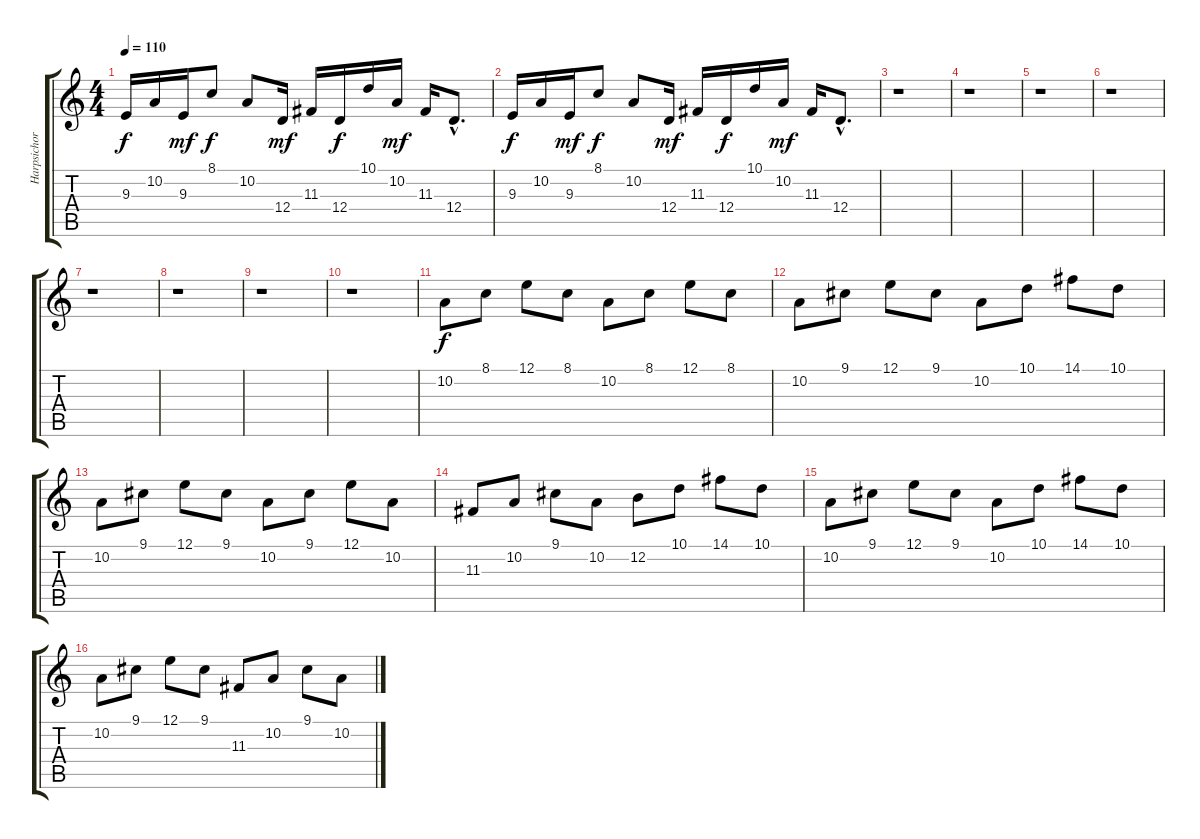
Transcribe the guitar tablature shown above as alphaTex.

\track ("Harpsichord" "Harpsichor") {instrument harpsichord}
\staff {score tabs}
\tuning (E4 B3 G3 D3 A2 E2) {hide}
\ts (4 4)
\tempo 110
\clef g2
\ks c
9.3.16{dy f} 10.2.16 9.3.16{dy mf} 8.1.8{dy f} 10.2.8 12.4.16{dy mf} 11.3.16 12.4.16{dy f} 10.1.16 10.2.16{dy mf} 11.3.16 12.4{hac}.8{d} |
9.3.16{dy f} 10.2.16 9.3.16{dy mf} 8.1.8{dy f} 10.2.8 12.4.16{dy mf} 11.3.16 12.4.16{dy f} 10.1.16 10.2.16{dy mf} 11.3.16 12.4{hac}.8{d} |
r.1 |
r.1 |
r.1 |
r.1 |
r.1 |
r.1 |
r.1 |
r.1 |
10.2.8{dy f} 8.1.8 12.1.8 8.1.8 10.2.8 8.1.8 12.1.8 8.1.8 |
10.2.8{volume 12} 9.1.8 12.1.8 9.1.8 10.2.8 10.1.8 14.1.8 10.1.8 |
10.2.8 9.1.8 12.1.8 9.1.8 10.2.8 9.1.8 12.1.8 10.2.8 |
11.3.8 10.2.8 9.1.8 10.2.8 12.2.8 10.1.8 14.1.8 10.1.8 |
10.2.8 9.1.8 12.1.8 9.1.8 10.2.8 10.1.8 14.1.8 10.1.8 |
10.2.8 9.1.8 12.1.8 9.1.8 11.3.8 10.2.8 9.1.8 10.2.8
